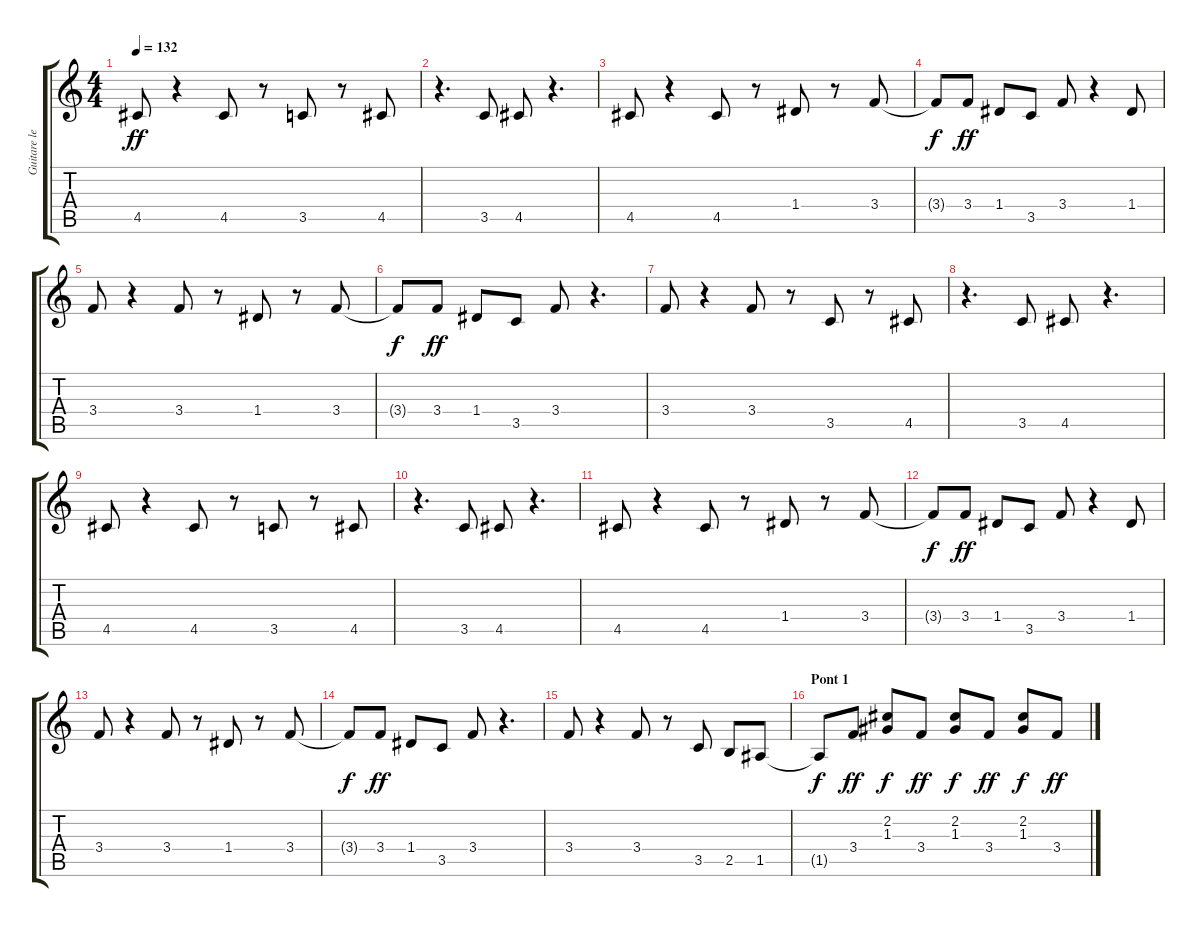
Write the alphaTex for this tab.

\track ("Guitare lead" "Guitare le") {instrument distortionguitar}
\staff {score tabs}
\tuning (E4 B3 G3 D3 A2 E2) {hide}
\ts (4 4)
\tempo 132
\clef g2
\ks c
4.5.8{dy ff} r.4 4.5.8 r.8 3.5.8 r.8 4.5.8 |
r.4{d} 3.5.8 4.5.8 r.4{d} |
4.5.8 r.4 4.5.8 r.8 1.4.8 r.8 3.4.8 |
3.4{t}.8{dy f} 3.4.8{dy ff} 1.4.8 3.5.8 3.4.8 r.4 1.4.8 |
3.4.8 r.4 3.4.8 r.8 1.4.8 r.8 3.4.8 |
3.4{t}.8{dy f} 3.4.8{dy ff} 1.4.8 3.5.8 3.4.8 r.4{d} |
3.4.8 r.4 3.4.8 r.8 3.5.8 r.8 4.5.8 |
r.4{d} 3.5.8 4.5.8 r.4{d} |
4.5.8 r.4 4.5.8 r.8 3.5.8 r.8 4.5.8 |
r.4{d} 3.5.8 4.5.8 r.4{d} |
4.5.8 r.4 4.5.8 r.8 1.4.8 r.8 3.4.8 |
3.4{t}.8{dy f} 3.4.8{dy ff} 1.4.8 3.5.8 3.4.8 r.4 1.4.8 |
3.4.8 r.4 3.4.8 r.8 1.4.8 r.8 3.4.8 |
3.4{t}.8{dy f} 3.4.8{dy ff} 1.4.8 3.5.8 3.4.8 r.4{d} |
3.4.8 r.4 3.4.8 r.8 3.5.8 2.5.8 1.5.8 |
\section ("" "Pont 1")
1.5{t}.8{dy f} 3.4.8{dy ff} (2.2 1.3).8{dy f} 3.4.8{dy ff} (2.2 1.3).8{dy f} 3.4.8{dy ff} (2.2 1.3).8{dy f} 3.4.8{dy ff}
